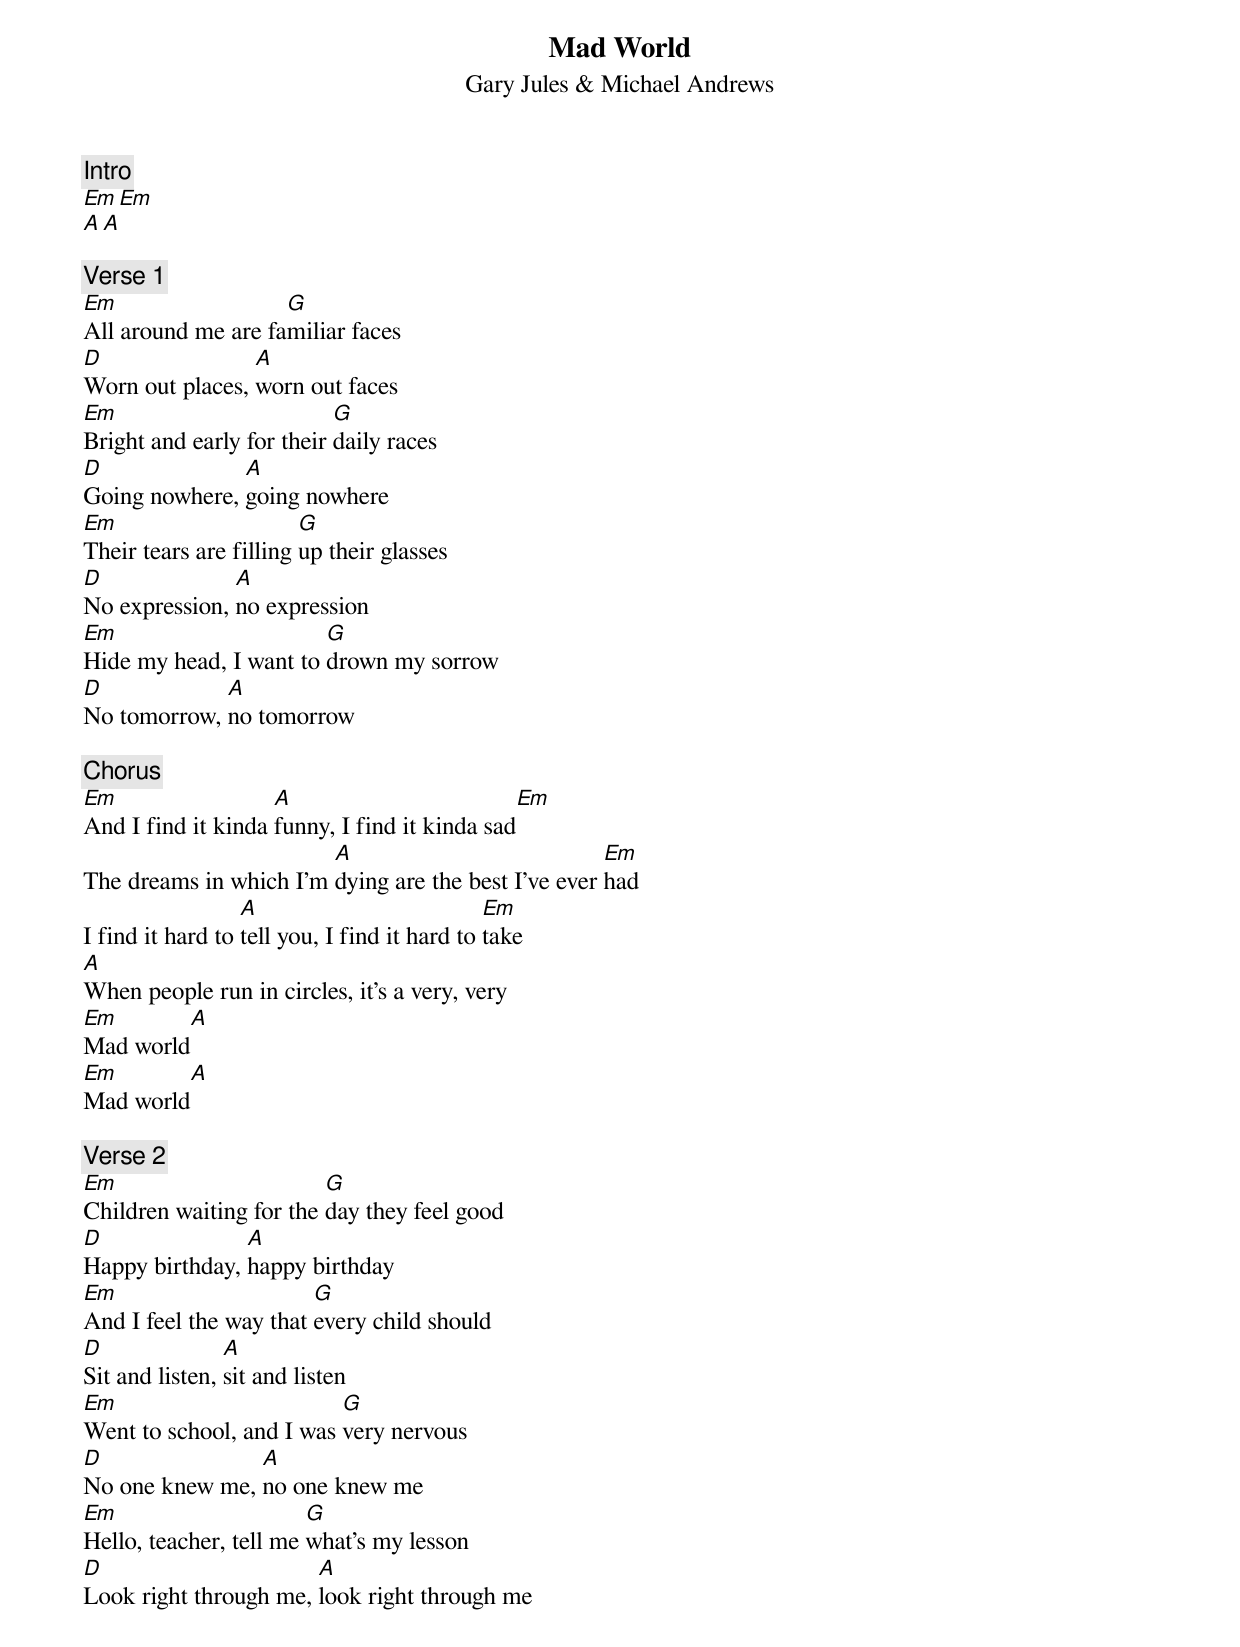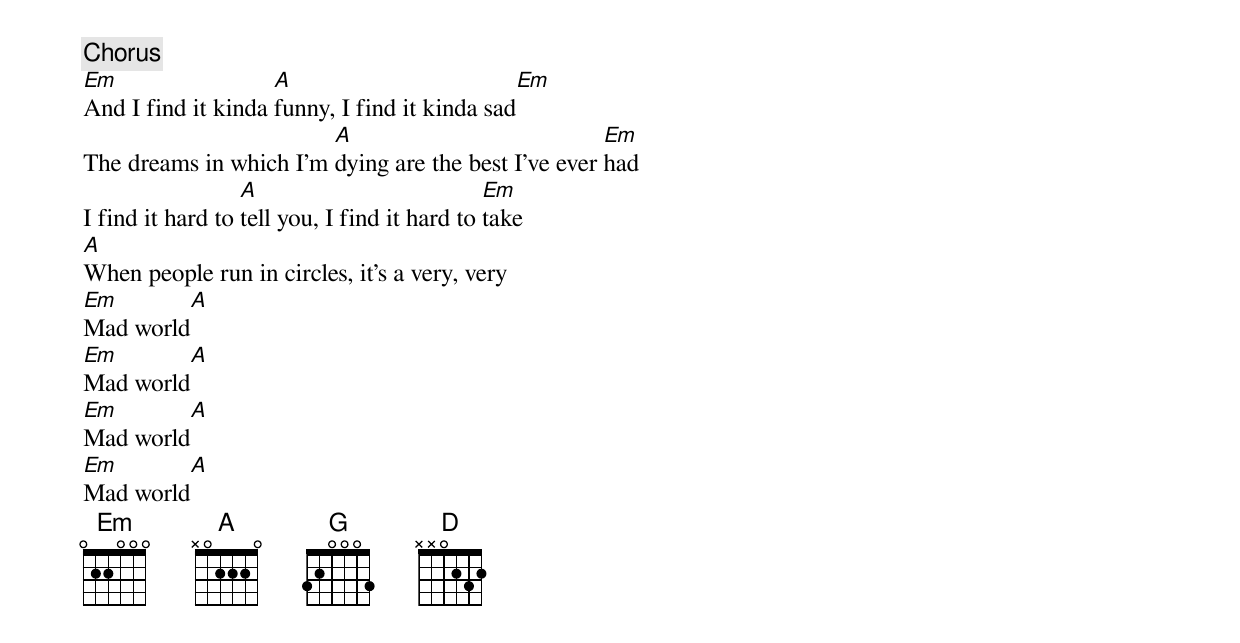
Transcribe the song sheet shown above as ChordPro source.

{t: Mad World}
{st: Gary Jules & Michael Andrews}

{c: Intro}
[Em][Em]
[A][A]

{c: Verse 1}
[Em]All around me are fa[G]miliar faces
[D]Worn out places, [A]worn out faces
[Em]Bright and early for their [G]daily races
[D]Going nowhere, [A]going nowhere
[Em]Their tears are filling [G]up their glasses
[D]No expression, [A]no expression
[Em]Hide my head, I want to [G]drown my sorrow
[D]No tomorrow, [A]no tomorrow

{c: Chorus}
[Em]And I find it kinda [A]funny, I find it kinda sad[Em]
The dreams in which I'm [A]dying are the best I've ever [Em]had
I find it hard to [A]tell you, I find it hard to [Em]take
[A]When people run in circles, it's a very, very
[Em]Mad world[A]
[Em]Mad world[A]

{c: Verse 2}
[Em]Children waiting for the [G]day they feel good
[D]Happy birthday, [A]happy birthday
[Em]And I feel the way that [G]every child should
[D]Sit and listen, [A]sit and listen
[Em]Went to school, and I was [G]very nervous
[D]No one knew me, [A]no one knew me
[Em]Hello, teacher, tell me [G]what's my lesson
[D]Look right through me, [A]look right through me

{c: Chorus}
[Em]And I find it kinda [A]funny, I find it kinda sad[Em]
The dreams in which I'm [A]dying are the best I've ever [Em]had
I find it hard to [A]tell you, I find it hard to [Em]take
[A]When people run in circles, it's a very, very
[Em]Mad world[A]
[Em]Mad world[A]
[Em]Mad world[A]
[Em]Mad world[A]
